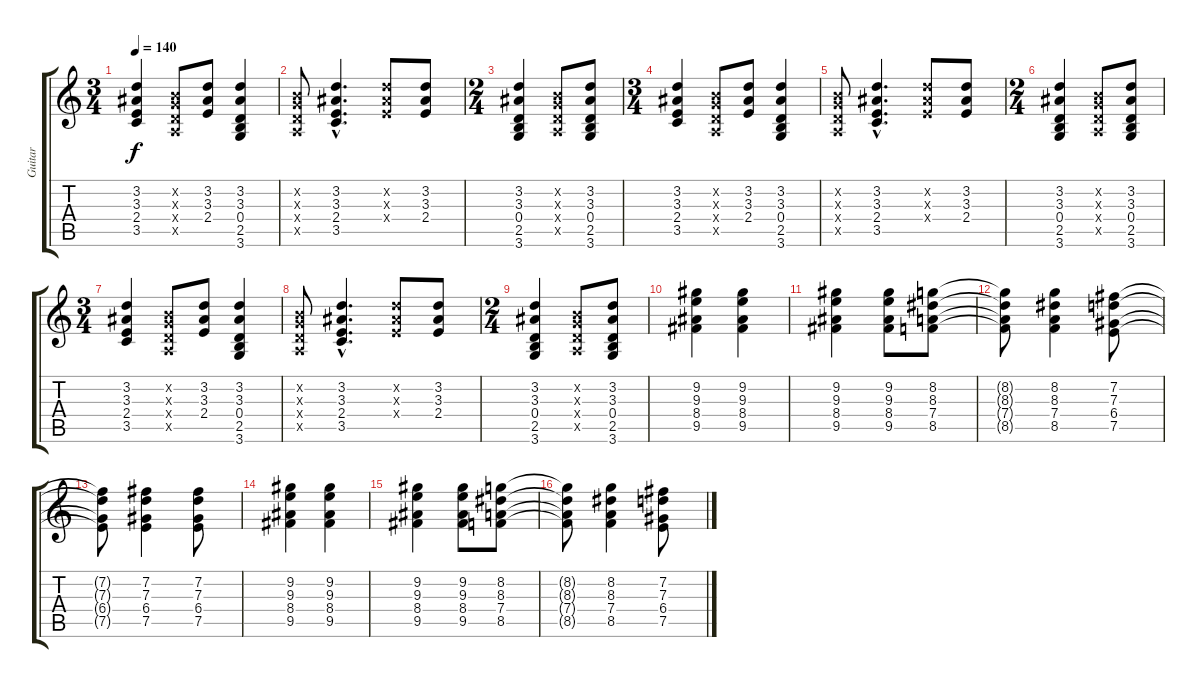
\track ("Guitar" "Guitar") {instrument acousticguitarsteel}
\staff {score tabs}
\tuning (E4 B3 G3 D3 A2 E2) {hide}
\ts (3 4)
\tempo 140
\clef g2
\ks c
(3.2 3.3 2.4 3.5).4{dy f instrument acousticguitarsteel} (0.2{x} 0.3{x} 0.4{x} 0.5{x}).8 (3.2 3.3 2.4).8 (3.2 3.3 0.4 2.5 3.6).4 |
(0.2{x} 0.3{x} 0.4{x} 0.5{x}).8 (3.2{hac} 3.3{hac} 2.4{hac} 3.5{hac}).4{d} (3.2{x} 3.3{x} 2.4{x}).8 (3.2 3.3 2.4).8 |
\ts (2 4)
(3.2 3.3 0.4 2.5 3.6).4 (0.2{x} 0.3{x} 0.4{x} 0.5{x}).8 (3.2 3.3 0.4 2.5 3.6).8 |
\ts (3 4)
(3.2 3.3 2.4 3.5).4 (0.2{x} 0.3{x} 0.4{x} 0.5{x}).8 (3.2 3.3 2.4).8 (3.2 3.3 0.4 2.5 3.6).4 |
(0.2{x} 0.3{x} 0.4{x} 0.5{x}).8 (3.2{hac} 3.3{hac} 2.4{hac} 3.5{hac}).4{d} (3.2{x} 3.3{x} 2.4{x}).8 (3.2 3.3 2.4).8 |
\ts (2 4)
(3.2 3.3 0.4 2.5 3.6).4 (0.2{x} 0.3{x} 0.4{x} 0.5{x}).8 (3.2 3.3 0.4 2.5 3.6).8 |
\ts (3 4)
(3.2 3.3 2.4 3.5).4 (0.2{x} 0.3{x} 0.4{x} 0.5{x}).8 (3.2 3.3 2.4).8 (3.2 3.3 0.4 2.5 3.6).4 |
(0.2{x} 0.3{x} 0.4{x} 0.5{x}).8 (3.2{hac} 3.3{hac} 2.4{hac} 3.5{hac}).4{d} (3.2{x} 3.3{x} 2.4{x}).8 (3.2 3.3 2.4).8 |
\ts (2 4)
(3.2 3.3 0.4 2.5 3.6).4 (0.2{x} 0.3{x} 0.4{x} 0.5{x}).8 (3.2 3.3 0.4 2.5 3.6).8 |
(9.2 9.3 8.4 9.5).4 (9.2 9.3 8.4 9.5).4 |
(9.2 9.3 8.4 9.5).4 (9.2 9.3 8.4 9.5).8 (8.2 8.3 7.4 8.5).8 |
(8.2{t} 8.3{t} 7.4{t} 8.5{t}).8 (8.2 8.3 7.4 8.5).4 (7.2 7.3 6.4 7.5).8 |
(7.2{t} 7.3{t} 6.4{t} 7.5{t}).8 (7.2 7.3 6.4 7.5).4 (7.2 7.3 6.4 7.5).8 |
(9.2 9.3 8.4 9.5).4 (9.2 9.3 8.4 9.5).4 |
(9.2 9.3 8.4 9.5).4 (9.2 9.3 8.4 9.5).8 (8.2 8.3 7.4 8.5).8 |
(8.2{t} 8.3{t} 7.4{t} 8.5{t}).8 (8.2 8.3 7.4 8.5).4 (7.2 7.3 6.4 7.5).8
